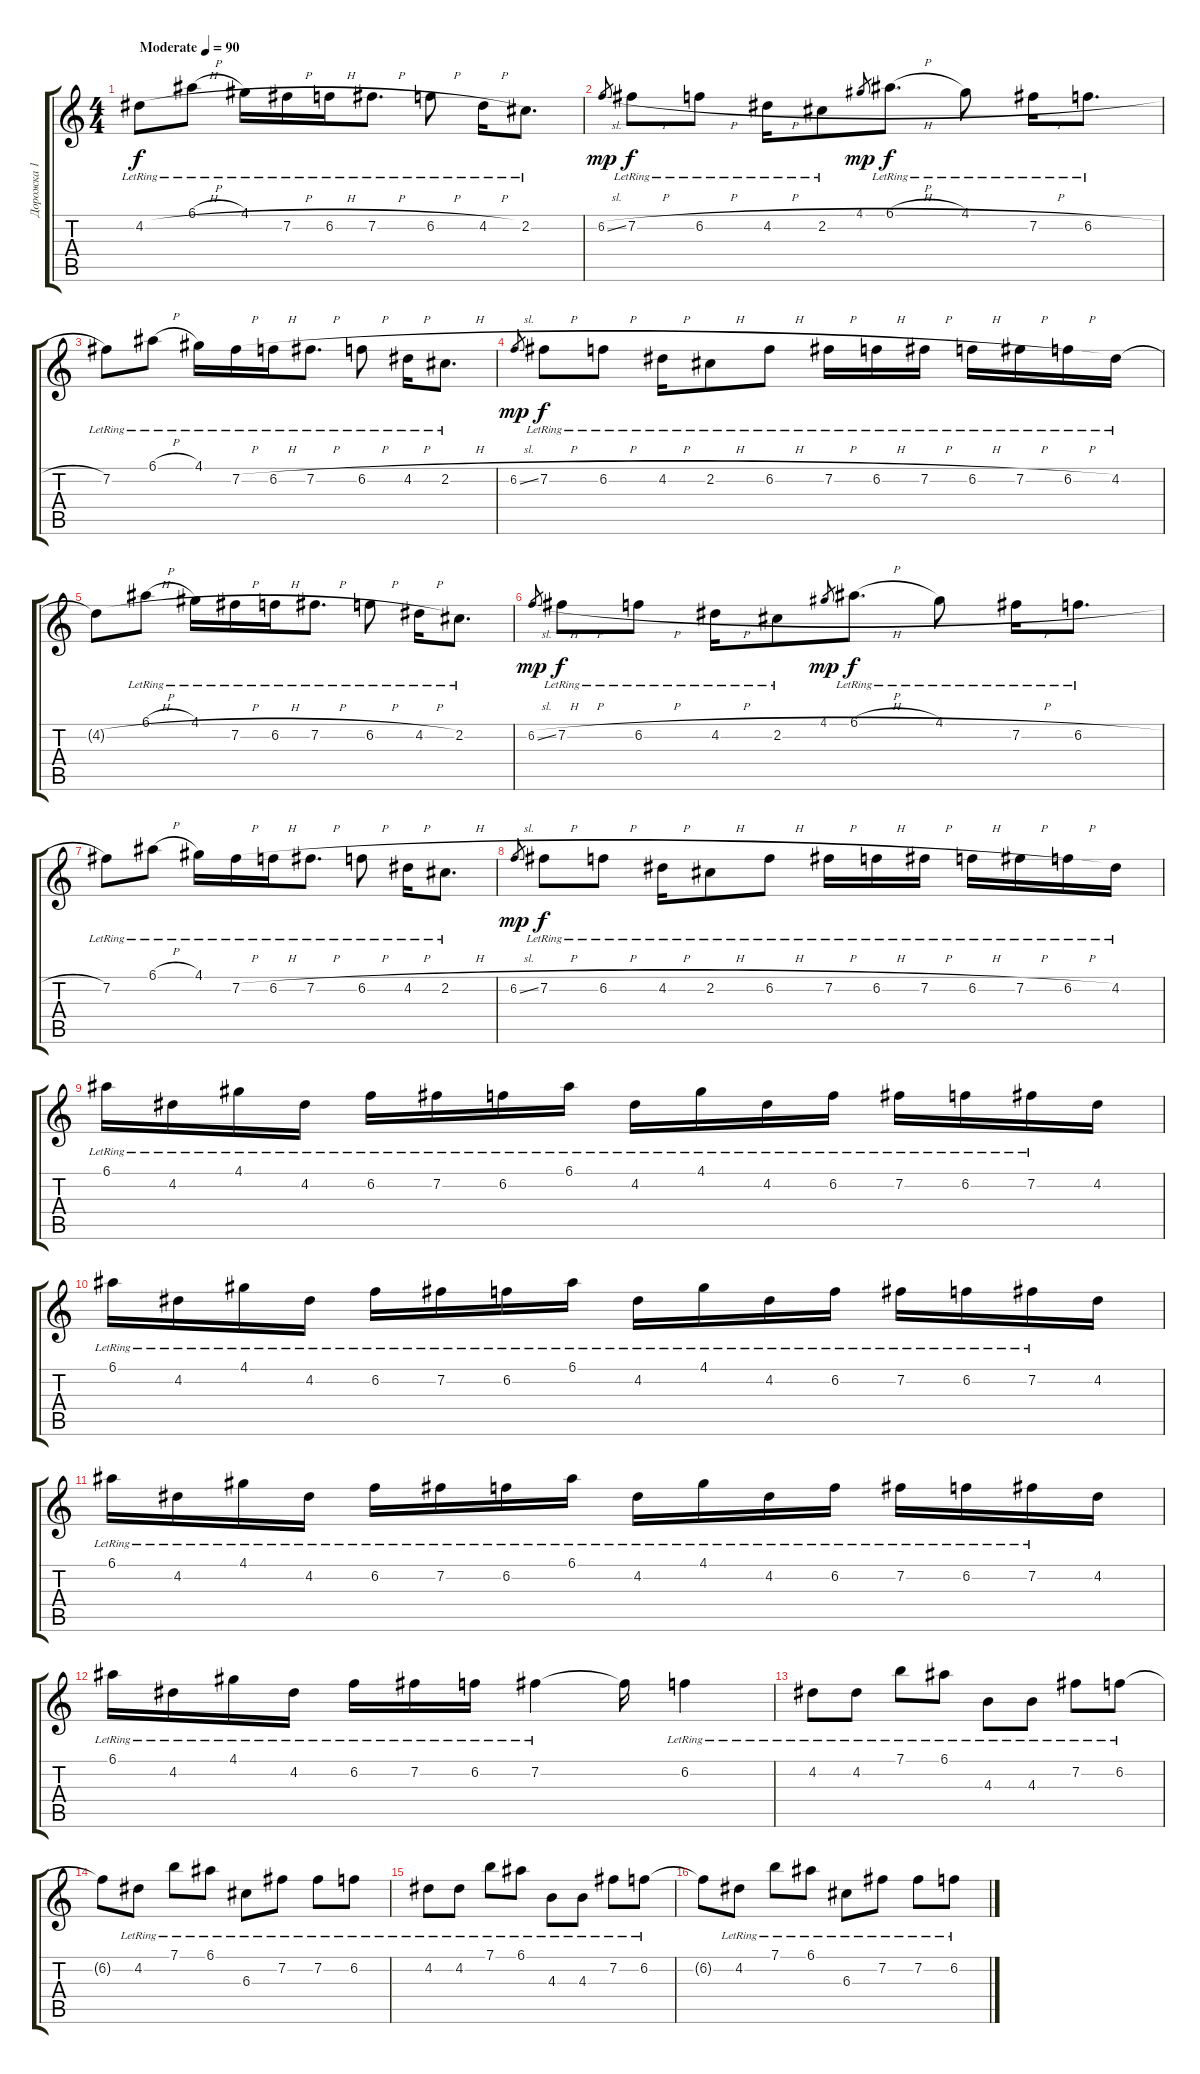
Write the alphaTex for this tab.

\track ("Дорожка 1" "Дорожка 1") {instrument acousticguitarsteel}
\staff {score tabs}
\tuning (E4 B3 G3 D3 A2 E2) {hide}
\ts (4 4)
\tempo (90 "Moderate")
\clef g2
\ks c
4.2{h lr}.8{dy f instrument acousticguitarnylon} 6.1{h lr}.8 4.1{lr}.16 7.2{h lr}.16 6.2{h lr}.16 7.2{h lr}.8{d} 6.2{h lr}.8 4.2{h lr}.16 2.2{lr}.8{d} |
6.2{sl}.8{gr dy mp} 7.2{h lr}.8{dy f} 6.2{h lr}.8 4.2{h lr}.16 2.2{h lr}.8 4.1.8{gr dy mp} 6.1{h lr}.8{d dy f} 4.1{lr}.8 7.2{h lr}.16 6.2{h lr}.8{d} |
7.2{lr}.8 6.1{h lr}.8 4.1{lr}.16 7.2{h lr}.16 6.2{h lr}.16 7.2{h lr}.8{d} 6.2{h lr}.8 4.2{h lr}.16 2.2{h lr}.8{d} |
6.2{sl}.8{gr dy mp} 7.2{h lr}.8{dy f} 6.2{h lr}.8 4.2{h lr}.16 2.2{h lr}.8 6.2{h lr}.8 7.2{h lr}.16 6.2{h lr}.16 7.2{h lr}.16 6.2{h lr}.16 7.2{h lr}.16 6.2{h lr}.16 4.2{lr}.16 |
4.2{h t}.8{instrument acousticguitarnylon} 6.1{h lr}.8 4.1{lr}.16 7.2{h lr}.16 6.2{h lr}.16 7.2{h lr}.8{d} 6.2{h lr}.8 4.2{h lr}.16 2.2{lr}.8{d} |
6.2{sl}.8{gr dy mp} 7.2{h lr}.8{dy f} 6.2{h lr}.8 4.2{h lr}.16 2.2{h lr}.8 4.1.8{gr dy mp} 6.1{h lr}.8{d dy f} 4.1{lr}.8 7.2{h lr}.16 6.2{h lr}.8{d} |
7.2{lr}.8 6.1{h lr}.8 4.1{lr}.16 7.2{h lr}.16 6.2{h lr}.16 7.2{h lr}.8{d} 6.2{h lr}.8 4.2{h lr}.16 2.2{h lr}.8{d} |
6.2{sl}.8{gr dy mp} 7.2{h lr}.8{dy f} 6.2{h lr}.8 4.2{h lr}.16 2.2{h lr}.8 6.2{h lr}.8 7.2{h lr}.16 6.2{h lr}.16 7.2{h lr}.16 6.2{h lr}.16 7.2{h lr}.16 6.2{h lr}.16 4.2{lr}.16 |
6.1{lr}.16 4.2{lr}.16 4.1{lr}.16 4.2{lr}.16 6.2{lr}.16 7.2{lr}.16 6.2{lr}.16 6.1{lr}.16 4.2{lr}.16 4.1{lr}.16 4.2{lr}.16 6.2{lr}.16 7.2{lr}.16 6.2{lr}.16 7.2{lr}.16 4.2.16 |
6.1{lr}.16 4.2{lr}.16 4.1{lr}.16 4.2{lr}.16 6.2{lr}.16 7.2{lr}.16 6.2{lr}.16 6.1{lr}.16 4.2{lr}.16 4.1{lr}.16 4.2{lr}.16 6.2{lr}.16 7.2{lr}.16 6.2{lr}.16 7.2{lr}.16 4.2.16 |
6.1{lr}.16 4.2{lr}.16 4.1{lr}.16 4.2{lr}.16 6.2{lr}.16 7.2{lr}.16 6.2{lr}.16 6.1{lr}.16 4.2{lr}.16 4.1{lr}.16 4.2{lr}.16 6.2{lr}.16 7.2{lr}.16 6.2{lr}.16 7.2{lr}.16 4.2.16 |
6.1{lr}.16 4.2{lr}.16 4.1{lr}.16 4.2{lr}.16 6.2{lr}.16 7.2{lr}.16 6.2{lr}.16 7.2{lr}.4 7.2{t}.16 6.2{lr}.4 |
4.2{lr}.8 4.2{lr}.8 7.1{lr}.8 6.1{lr}.8 4.3{lr}.8 4.3{lr}.8 7.2{lr}.8 6.2{lr}.8 |
6.2{t}.8 4.2{lr}.8 7.1{lr}.8 6.1{lr}.8 6.3{lr}.8 7.2{lr}.8 7.2{lr}.8 6.2{lr}.8 |
4.2{lr}.8 4.2{lr}.8 7.1{lr}.8 6.1{lr}.8 4.3{lr}.8 4.3{lr}.8 7.2{lr}.8 6.2{lr}.8 |
6.2{t}.8 4.2{lr}.8 7.1{lr}.8 6.1{lr}.8 6.3{lr}.8 7.2{lr}.8 7.2{lr}.8 6.2{lr}.8
